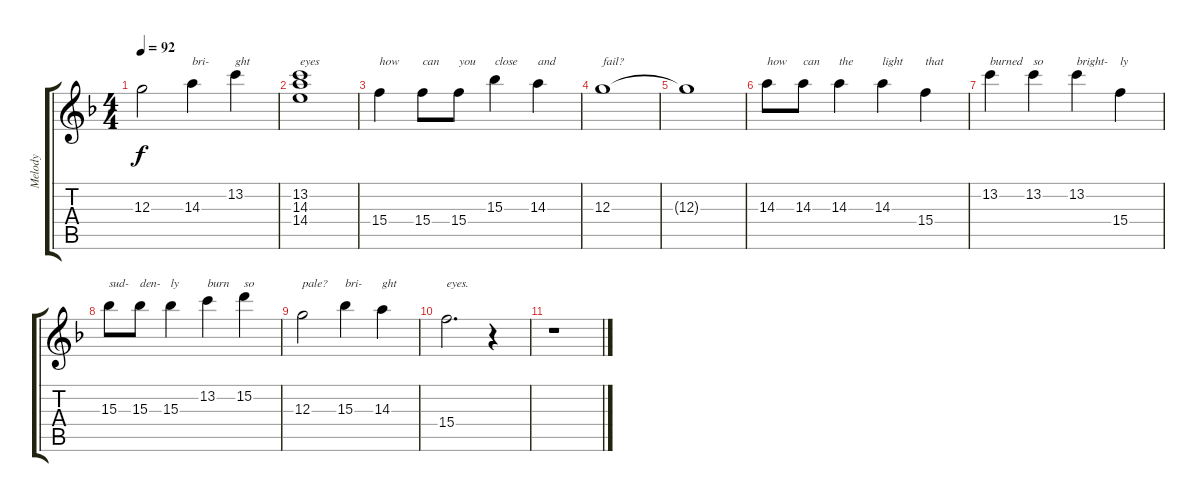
\track ("Melody" "Melody") {instrument overdrivenguitar}
\staff {score tabs}
\tuning (E4 B3 G3 D3 A2 E2) {hide}
\ts (4 4)
\tempo 92
\clef g2
\ks f
12.3{t}.2{dy f} 14.3.4{txt "bri-"} 13.2.4{txt "ght"} |
(13.2 14.3 14.4).1{txt "eyes"} |
15.4.4{txt "how"} 15.4.8{txt "can"} 15.4.8{txt "you"} 15.3.4{txt "close"} 14.3.4{txt "and"} |
12.3.1{txt "fail?"} |
12.3{t}.1 |
14.3.8{txt "how"} 14.3.8{txt "can"} 14.3.4{txt "the"} 14.3.4{txt "light"} 15.4.4{txt "that"} |
13.2.4{txt "burned"} 13.2.4{txt "so"} 13.2.4{txt "bright-"} 15.4.4{txt "ly"} |
15.3.8{txt "sud-"} 15.3.8{txt "den-"} 15.3.4{txt "ly"} 13.2.4{txt "burn"} 15.2.4{txt "so"} |
12.3.2{txt "pale?"} 15.3.4{txt "bri-"} 14.3.4{txt "ght"} |
15.4.2{d txt "eyes."} r.4 |
r.1
